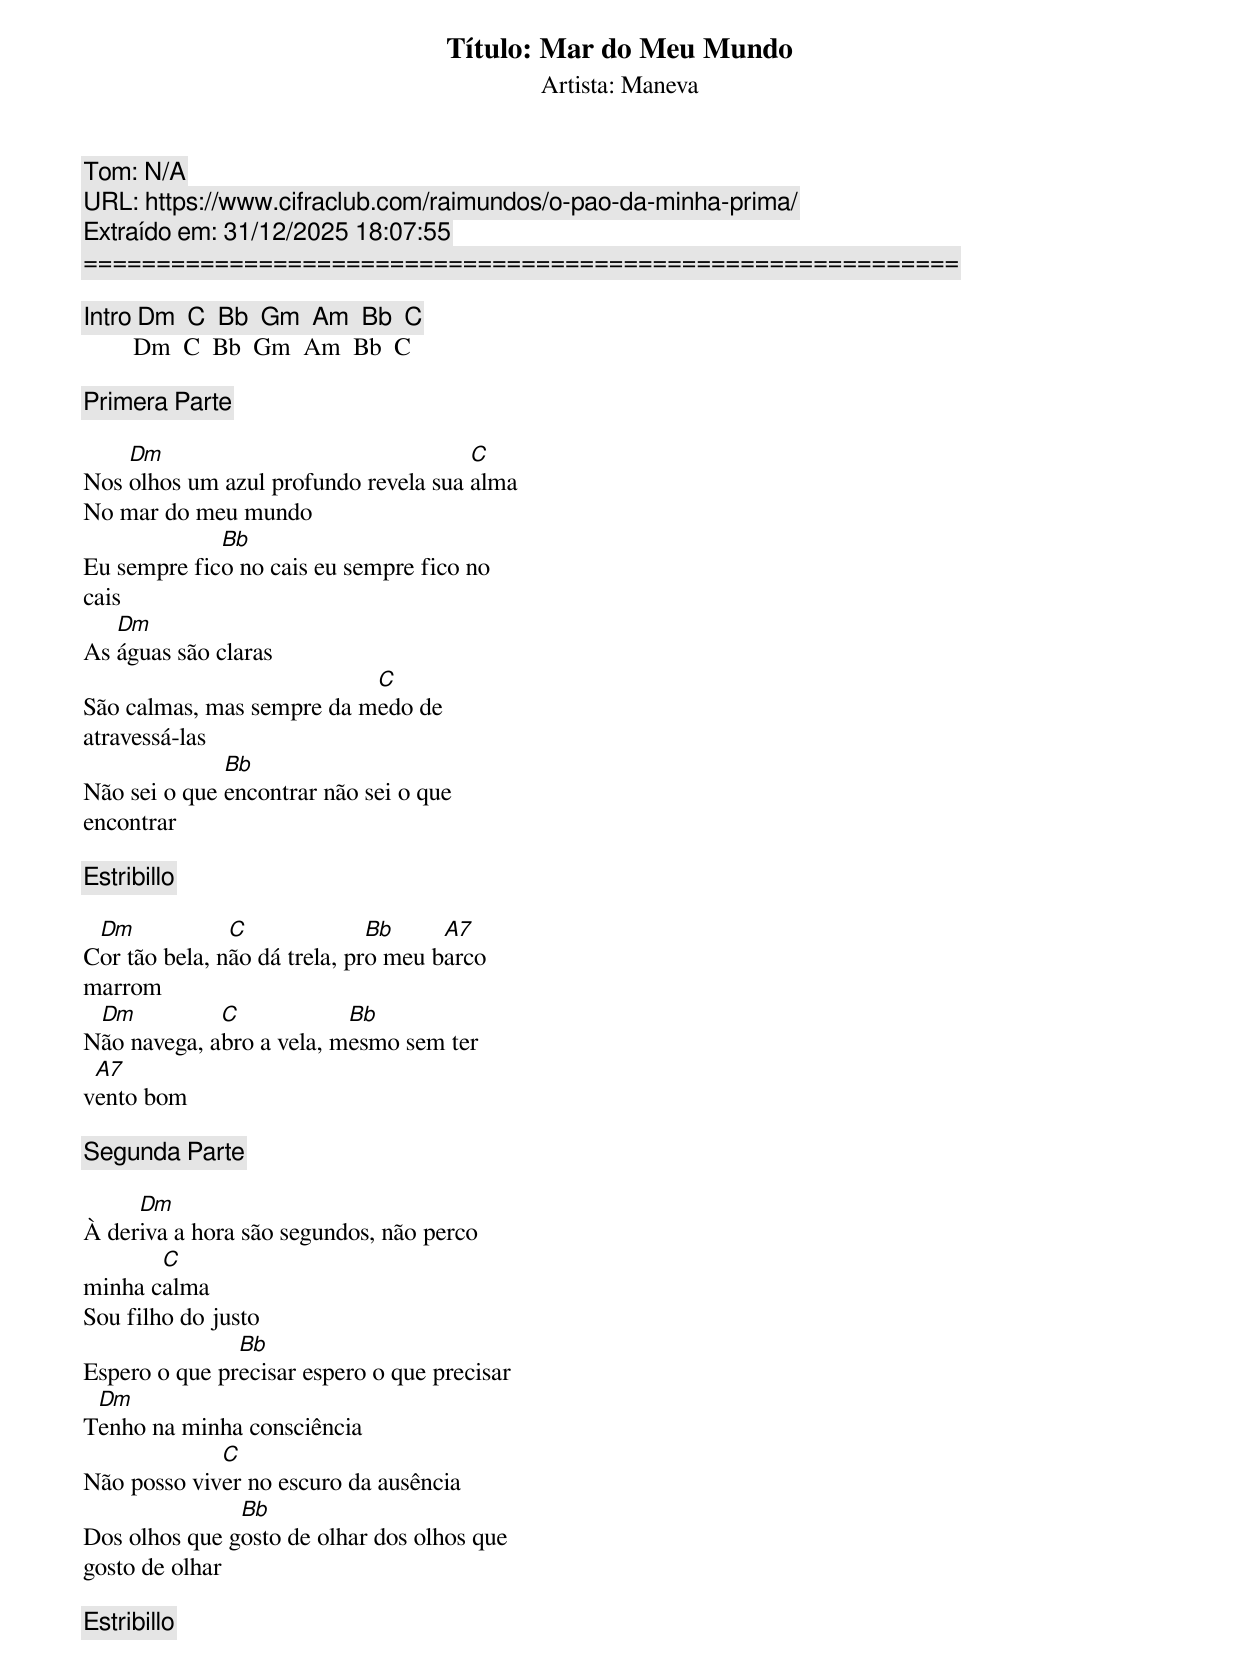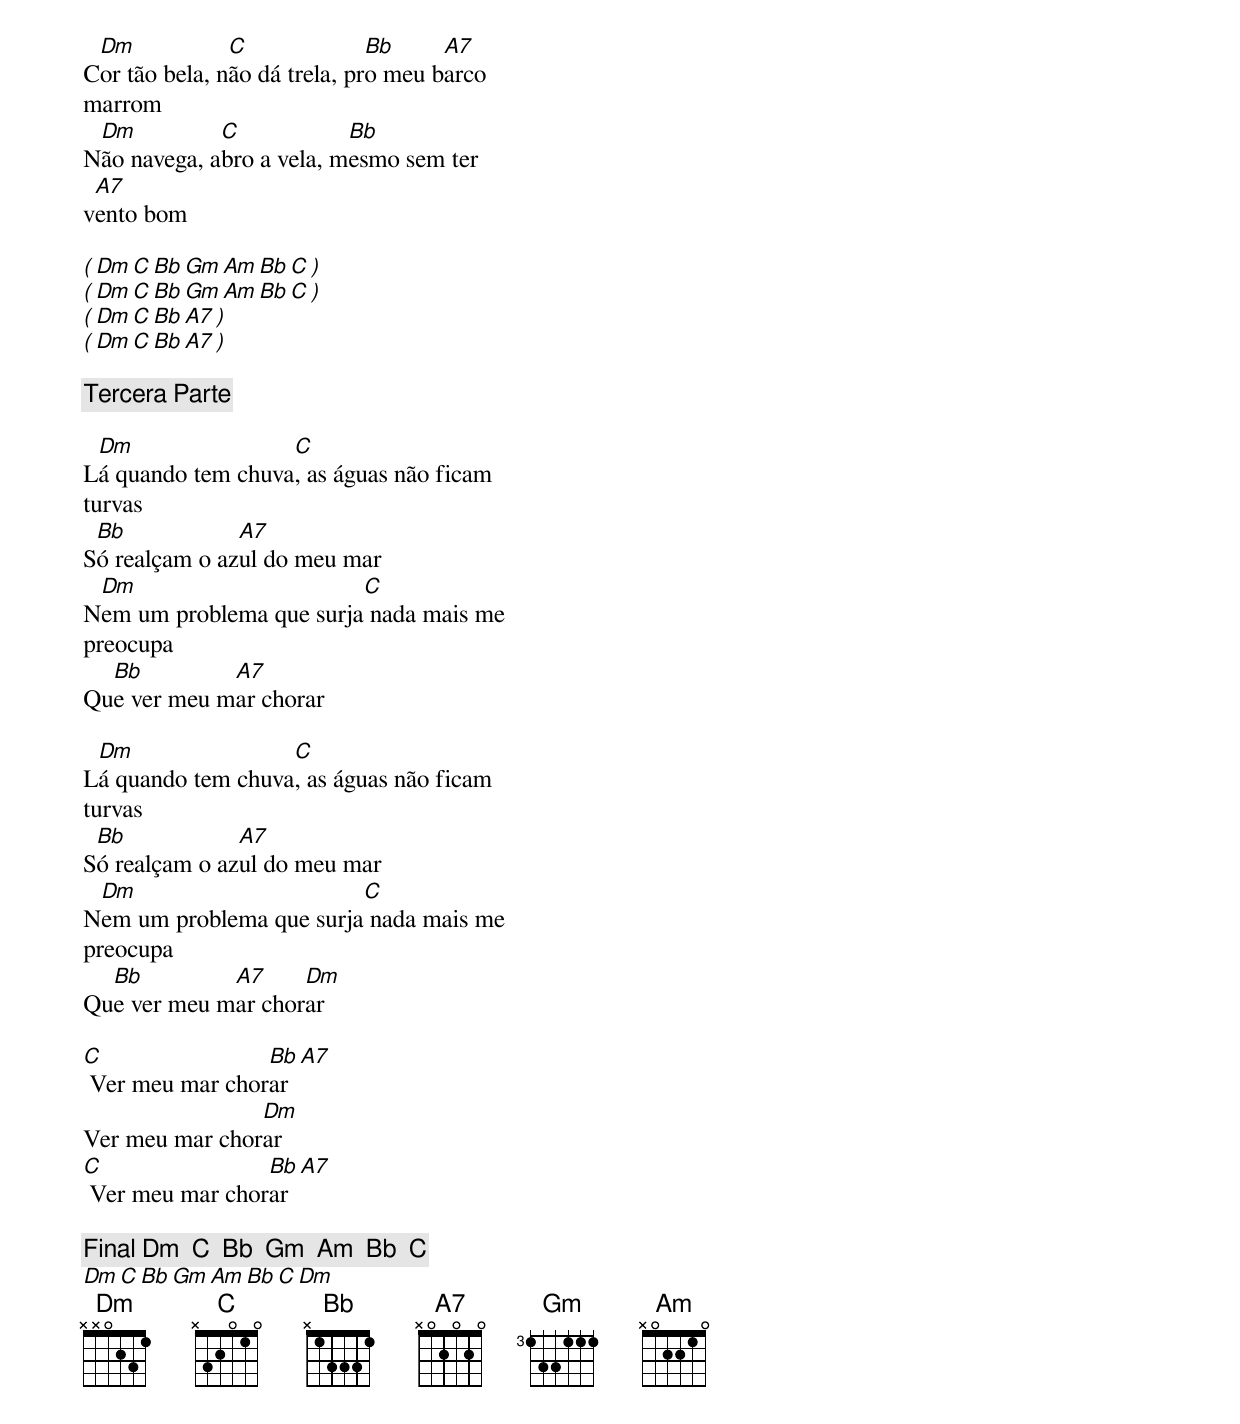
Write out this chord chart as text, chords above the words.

Título: Mar do Meu Mundo
Artista: Maneva
Tom: N/A
URL: https://www.cifraclub.com/raimundos/o-pao-da-minha-prima/
Extraído em: 31/12/2025 18:07:55
============================================================

[Intro] Dm  C  Bb  Gm  Am  Bb  C
        Dm  C  Bb  Gm  Am  Bb  C

[Primera Parte]

    Dm                                C
Nos olhos um azul profundo revela sua alma
No mar do meu mundo
             Bb
Eu sempre fico no cais eu sempre fico no
cais
   Dm
As águas são claras
                           C
São calmas, mas sempre da medo de
atravessá-las
              Bb
Não sei o que encontrar não sei o que
encontrar

[Estribillo]

 Dm            C              Bb     A7
Cor tão bela, não dá trela, pro meu barco
marrom
 Dm          C            Bb
Não navega, abro a vela, mesmo sem ter
 A7
vento bom

[Segunda Parte]

     Dm
À deriva a hora são segundos, não perco
       C
minha calma
Sou filho do justo
               Bb
Espero o que precisar espero o que precisar
 Dm
Tenho na minha consciência
             C
Não posso viver no escuro da ausência
               Bb
Dos olhos que gosto de olhar dos olhos que
gosto de olhar

[Estribillo]

 Dm            C              Bb     A7
Cor tão bela, não dá trela, pro meu barco
marrom
 Dm          C            Bb
Não navega, abro a vela, mesmo sem ter
 A7
vento bom

( Dm  C  Bb  Gm  Am  Bb  C )
( Dm  C  Bb  Gm  Am  Bb  C )
( Dm  C  Bb  A7 )
( Dm  C  Bb  A7 )

[Tercera Parte]

 Dm                C
Lá quando tem chuva, as águas não ficam
turvas
 Bb            A7
Só realçam o azul do meu mar
 Dm                      C
Nem um problema que surja nada mais me
preocupa
  Bb         A7
Que ver meu mar chorar

 Dm                C
Lá quando tem chuva, as águas não ficam
turvas
 Bb            A7
Só realçam o azul do meu mar
 Dm                      C
Nem um problema que surja nada mais me
preocupa
  Bb         A7     Dm
Que ver meu mar chorar

C                Bb  A7
 Ver meu mar chorar
                Dm
Ver meu mar chorar
C                Bb  A7
 Ver meu mar chorar

[Final] Dm  C  Bb  Gm  Am  Bb  C
        Dm  C  Bb  Gm  Am  Bb  C  Dm
